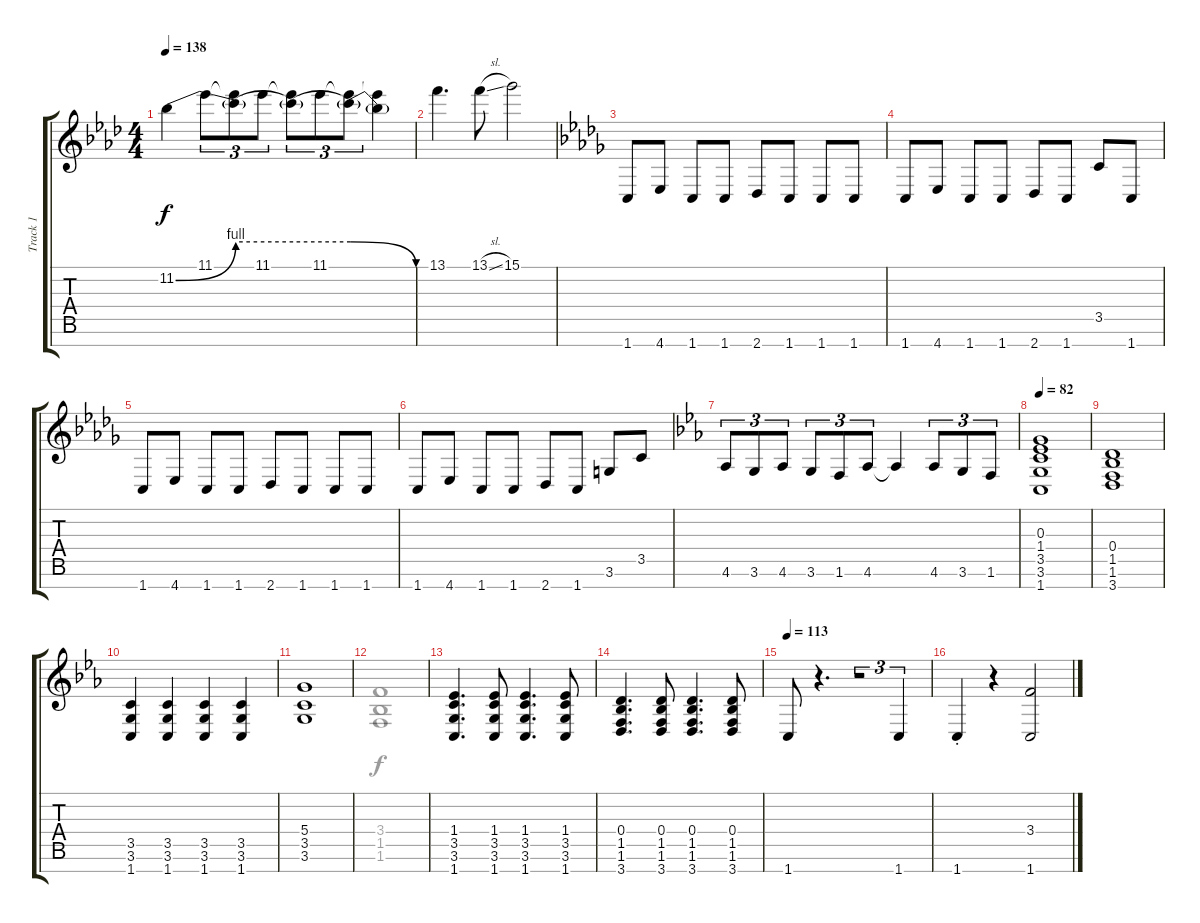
\track ("Track 1" "Track 1") {instrument distortionguitar}
\staff {score tabs}
\tuning (E4 B3 G3 D3 A2 E2 B1) {hide}
\voice
\ts (4 4)
\tempo 138
\clef g2
\ks ab
11.2{be (bend 0 0 60 4)}.4{dy f} 11.1.8{tu (3 2)} (11.1{t} 11.2{be (hold 0 4 60 4) t}).8{tu (3 2)} 11.1.8{tu (3 2)} (11.1{t} 11.2{be (hold 0 4 60 4) t}).8{tu (3 2)} 11.1.8{tu (3 2)} (11.1{t} 11.2{be (release 0 4 60 0) t}).8{tu (3 2)} (11.1{t} 11.2{t}).4 |
13.1.4{d} 13.1{sl}.8 15.1.2 |
\ks bbminor
1.7.8 4.7.8 1.7.8 1.7.8 2.7.8 1.7.8 1.7.8 1.7.8 |
1.7.8 4.7.8 1.7.8 1.7.8 2.7.8 1.7.8 3.5.8 1.7.8 |
1.7.8 4.7.8 1.7.8 1.7.8 2.7.8 1.7.8 1.7.8 1.7.8 |
1.7.8 4.7.8 1.7.8 1.7.8 2.7.8 1.7.8 3.6.8 3.5.8 |
\ks cminor
4.6.8{tu (3 2)} 3.6.8{tu (3 2)} 4.6.8{tu (3 2)} 3.6.8{tu (3 2)} 1.6.8{tu (3 2)} 4.6.8{tu (3 2)} 4.6{t}.4 4.6.8{tu (3 2)} 3.6.8{tu (3 2)} 1.6.8{tu (3 2)} |
\tempo 82
(0.3 1.4 3.5 3.6 1.7).1 |
(0.4 1.5 1.6 3.7).1 |
(3.5 3.6 1.7).4 (3.5 3.6 1.7).4 (3.5 3.6 1.7).4 (3.5 3.6 1.7).4 |
(5.4 3.5 3.6).1 |
|
(1.4 3.5 3.6 1.7).4{d} (1.4 3.5 3.6 1.7).8 (1.4 3.5 3.6 1.7).4{d} (1.4 3.5 3.6 1.7).8 |
(0.4 1.5 1.6 3.7).4{d} (0.4 1.5 1.6 3.7).8 (0.4 1.5 1.6 3.7).4{d} (0.4 1.5 1.6 3.7).8 |
\tempo 113
1.7.8 r.4{d} r.2{tu (3 2)} 1.7.4{tu (3 2)} |
1.7{st}.4 r.4 (3.4 1.7).2
\voice
\clef g2
\ottava regular
\simile none
\ks ab
|
|
\ks bbminor
|
|
|
|
\ks cminor
|
|
|
|
|
(3.4 1.5 1.6).1 |
|
|
|
